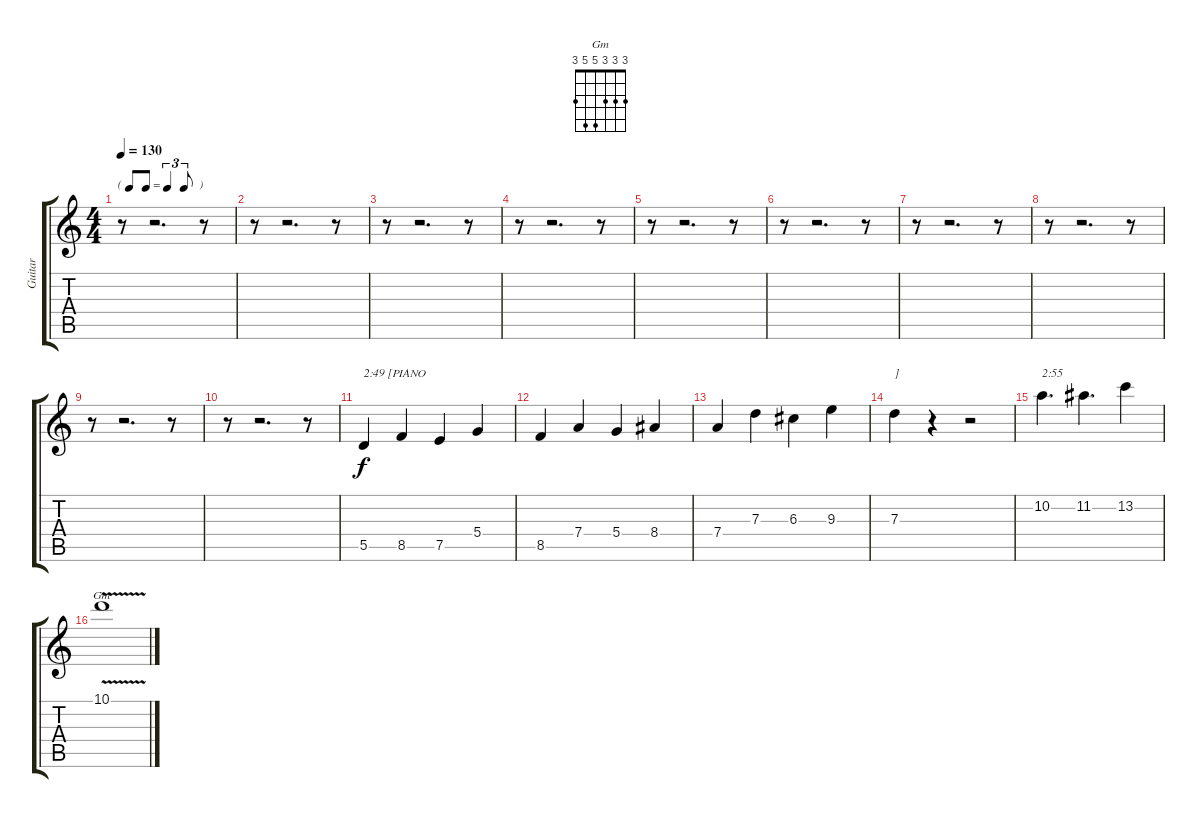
\track ("Guitar" "Guitar") {instrument electricguitarjazz}
\staff {score tabs}
\tuning (E4 B3 G3 D3 A2 E2) {hide}
\chord ("Gm" 3 3 3 5 5 3)
\ts (4 4)
\tf triplet8th
\tempo 130
\clef g2
\ks c
r.8{dy f} r.2{d} r.8 |
r.8 r.2{d} r.8 |
r.8 r.2{d} r.8 |
r.8 r.2{d} r.8 |
r.8 r.2{d} r.8 |
r.8 r.2{d} r.8 |
r.8 r.2{d} r.8 |
r.8 r.2{d} r.8 |
r.8 r.2{d} r.8 |
r.8 r.2{d} r.8 |
5.5.4{txt "2:49 [PIANO"} 8.5.4 7.5.4 5.4.4 |
8.5.4 7.4.4 5.4.4 8.4.4 |
7.4.4 7.3.4 6.3.4 9.3.4 |
7.3.4{txt "]"} r.4 r.2 |
10.2.4{d txt "2:55"} 11.2.4{d} 13.2.4 |
10.1{v}.1{ch "Gm"}
